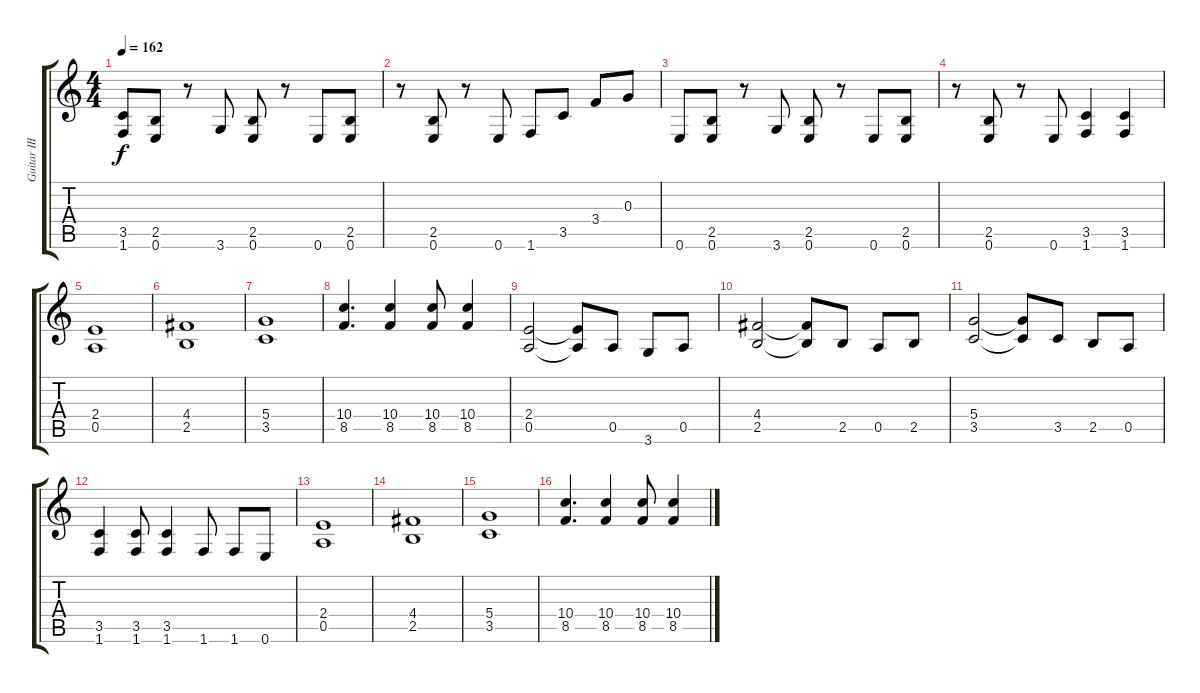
\track ("Guitar III" "Guitar III") {instrument overdrivenguitar}
\staff {score tabs}
\tuning (E4 B3 G3 D3 A2 E2) {hide}
\ts (4 4)
\tempo 162
\clef g2
\ks c
(3.5 1.6).8{dy f} (2.5 0.6).8 r.8 3.6.8 (2.5 0.6).8 r.8 0.6.8 (2.5 0.6).8 |
r.8 (2.5 0.6).8 r.8 0.6.8 1.6.8 3.5.8 3.4.8 0.3.8 |
0.6.8 (2.5 0.6).8 r.8 3.6.8 (2.5 0.6).8 r.8 0.6.8 (2.5 0.6).8 |
r.8 (2.5 0.6).8 r.8 0.6.8 (3.5 1.6).4 (3.5 1.6).4 |
(2.4 0.5).1 |
(4.4 2.5).1 |
(5.4 3.5).1 |
(10.4 8.5).4{d} (10.4 8.5).4 (10.4 8.5).8 (10.4 8.5).4 |
(2.4 0.5).2 (2.4{t} 0.5{t}).8 0.5.8 3.6.8 0.5.8 |
(4.4 2.5).2 (4.4{t} 2.5{t}).8 2.5.8 0.5.8 2.5.8 |
(5.4 3.5).2 (5.4{t} 3.5{t}).8 3.5.8 2.5.8 0.5.8 |
(3.5 1.6).4 (3.5 1.6).8 (3.5 1.6).4 1.6.8 1.6.8 0.6.8 |
(2.4 0.5).1 |
(4.4 2.5).1 |
(5.4 3.5).1 |
(10.4 8.5).4{d} (10.4 8.5).4 (10.4 8.5).8 (10.4 8.5).4
